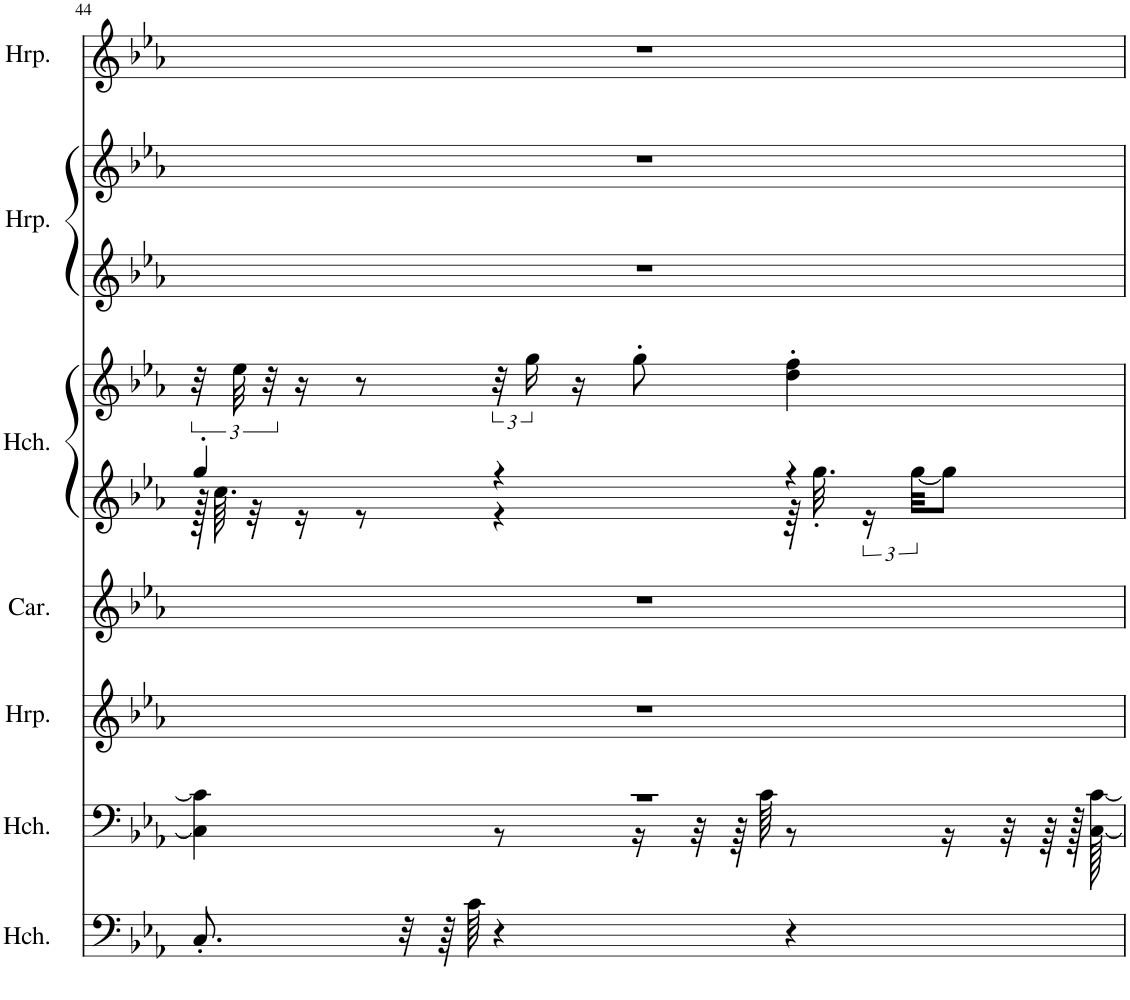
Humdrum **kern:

**kern	**kern	**kern	**kern	**kern	**kern	**kern	**kern	**kern
*part7	*part6	*part5	*part4	*part3	*part3	*part2	*part2	*part1
*staff9	*staff8	*staff7	*staff6	*staff5	*staff4	*staff3	*staff2	*staff1
*I"羽管键琴, HARPSILEFT	*I"羽管键琴, HARPSIRIGHT	*I"竖琴, HARPRIGHT	*I"钟琴, bell	*I"羽管键琴, HARPSI	*	*I"竖琴, HARPCTR	*	*I"竖琴, HARPLEFT
*	*	*I'Hrp.	*	*	*	*I'Hrp.	*	*I'Hrp.
!!LO:PB:g=z
*clefF4	*clefF4	*clefG2	*clefG2	*clefG2	*clefG2	*clefG2	*clefG2	*clefG2
*k[b-e-a-]	*k[b-e-a-]	*k[b-e-a-]	*k[b-e-a-]	*k[b-e-a-]	*k[b-e-a-]	*k[b-e-a-]	*k[b-e-a-]	*k[b-e-a-]
*M3/4	*M3/4	*M3/4	*M3/4	*M3/4	*M3/4	*M3/4	*M3/4	*M3/4
=44	=44	=44	=44	=44	=44	=44	=44	=44
*	*^	*	*	*^	*	*	*	*
8.C'/	2.r	4C\] 4c\]	2.r	2.r	4gg'/	128r	48r	2.r	2.r	2.r
.	.	.	.	.	.	64.cc\	.	.	.	.
.	.	.	.	.	.	.	48ee-\	.	.	.
.	.	.	.	.	.	32r	.	.	.	.
.	.	.	.	.	.	.	48r	.	.	.
.	.	.	.	.	.	16r	16r	.	.	.
.	.	.	.	.	.	8r	8r	.	.	.
32r	.	.	.	.	.	.	.	.	.	.
64r	.	.	.	.	.	.	.	.	.	.
64c\	.	.	.	.	.	.	.	.	.	.
4r	.	8r	.	.	4r	4r	48r	.	.	.
.	.	.	.	.	.	.	24gg\	.	.	.
.	.	.	.	.	.	.	16r	.	.	.
.	.	16r	.	.	.	.	8gg'\	.	.	.
.	.	32r	.	.	.	.	.	.	.	.
.	.	64r	.	.	.	.	.	.	.	.
.	.	64c\	.	.	.	.	.	.	.	.
4r	.	8r	.	.	4r	64r	4dd\' 4ff\'	.	.	.
.	.	.	.	.	.	32.gg'\	.	.	.	.
.	.	.	.	.	.	24r	.	.	.	.
.	.	.	.	.	.	[48gg\KKL	.	.	.	.
.	.	16r	.	.	.	8gg\J]	.	.	.	.
.	.	32r	.	.	.	.	.	.	.	.
.	.	64r	.	.	.	.	.	.	.	.
.	.	128r	.	.	.	.	.	.	.	.
.	.	[128C\ [128c\	.	.	.	.	.	.	.	.
*	*v	*v	*	*	*v	*v	*	*	*	*
=	=	=	=	=	=	=	=	=
*-	*-	*-	*-	*-	*-	*-	*-	*-
